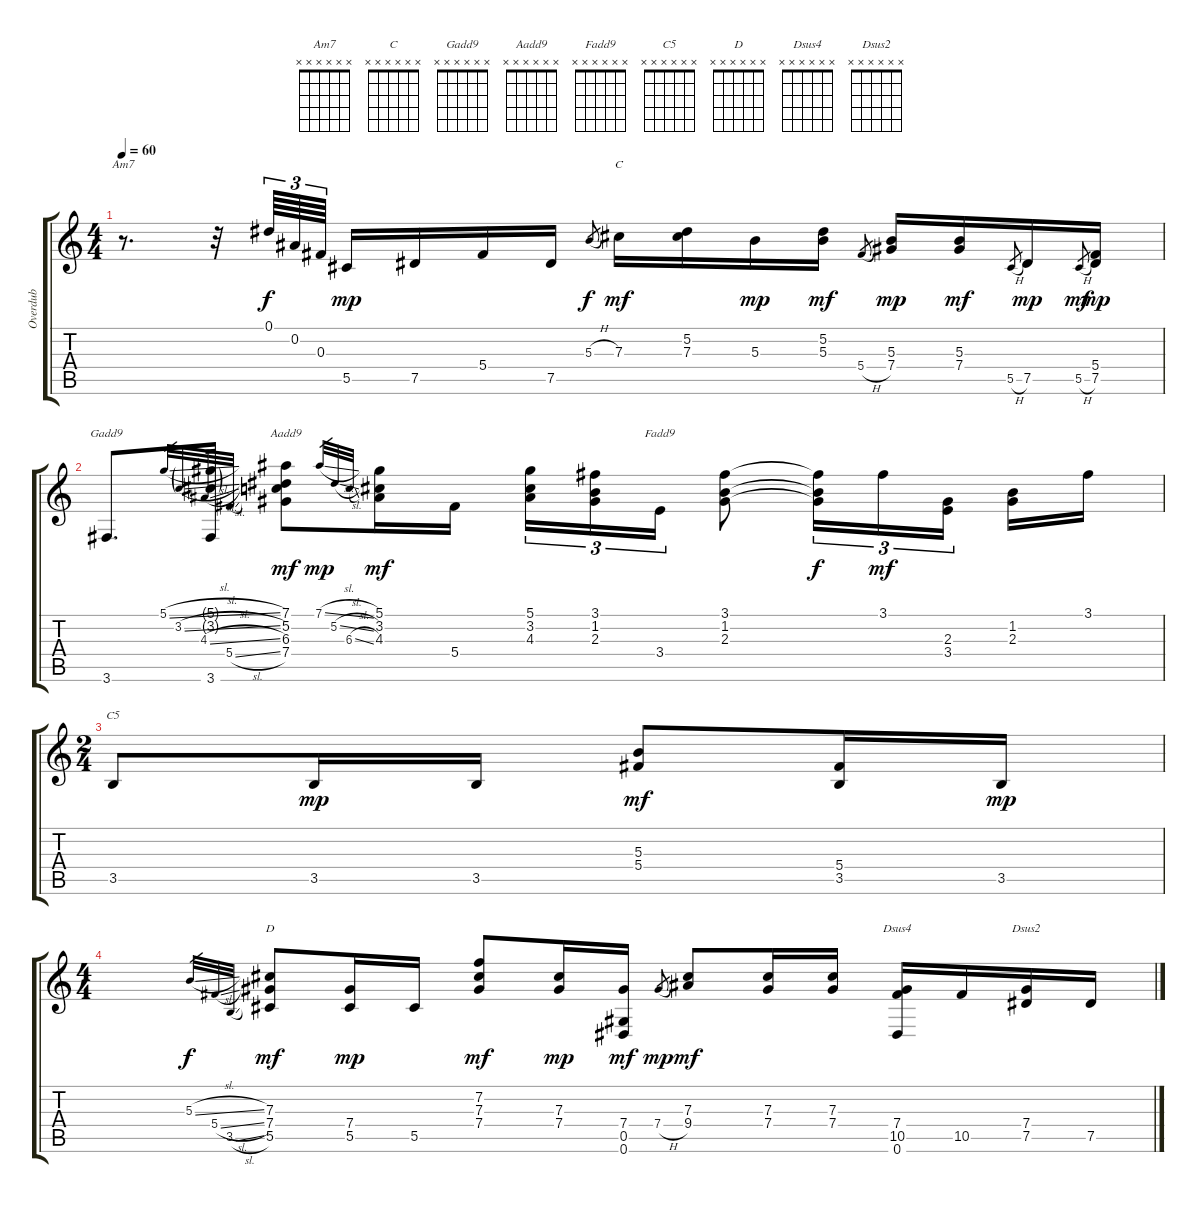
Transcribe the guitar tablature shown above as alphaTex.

\track ("Overdub" "Overdub") {instrument electricguitarjazz}
\staff {score tabs}
\tuning (Eb4 Bb3 Gb3 Db3 Ab2 Eb2) {hide}
\chord ("Am7" x x x x x x)
\chord ("C" x x x x x x)
\chord ("Gadd9" x x x x x x)
\chord ("Aadd9" x x x x x x)
\chord ("Fadd9" x x x x x x)
\chord ("C5" x x x x x x)
\chord ("D" x x x x x x)
\chord ("Dsus4" x x x x x x)
\chord ("Dsus2" x x x x x x)
\ts (4 4)
\tempo 60
\clef g2
\ks c
r.8{d ch "Am7" dy mp} r.32 0.1.64{tu (3 2) dy f} 0.2.64{tu (3 2)} 0.3.64{tu (3 2)} 5.5.16{dy mp} 7.5.16 5.4.16 7.5.16 5.3{h}.8{gr dy f} 7.3.16{ch "C" dy mf} (5.2 7.3).16 5.3.16{dy mp} (5.2 5.3).16{dy mf} 5.4{h}.8{gr} (5.3 7.4).16{dy mp} (5.3 7.4).16{dy mf} 5.5{h}.8{gr} 7.5.16{dy mp} 5.5{h}.8{gr dy mf} (5.4 7.5).16{dy mp} |
3.6.8{d ch "Gadd9"} (5.1{g} 3.2{g} 3.6).16 5.1{sl}.32{gr} 3.2{sl}.32{gr} 4.3{sl}.32{gr} 5.4{sl}.32{gr} (7.1 5.2 6.3 7.4).8{ch "Aadd9" dy mf} 7.1{sl}.32{gr dy mp} 5.2{sl}.32{gr} 6.3{sl}.32{gr} (5.1 3.2 4.3).16{dy mf} 5.4.16 (5.1 3.2 4.3).16{tu (3 2)} (3.1 1.2 2.3).16{tu (3 2)} 3.4.16{tu (3 2) ch "Fadd9"} (3.1 1.2 2.3).8 (3.1{t} 1.2{t} 2.3{t}).16{tu (3 2) dy f} 3.1.16{tu (3 2) dy mf} (2.3 3.4).16{tu (3 2)} (1.2 2.3).16 3.1.16 |
\ts (2 4)
3.5.8{ch "C5"} 3.5.16{dy mp} 3.5.16 (5.3 5.4).8{dy mf} (5.4 3.5).16 3.5.16{dy mp} |
\ts (4 4)
5.3{sl}.32{gr dy f} 5.4{sl}.32{gr} 3.5{sl}.32{gr} (7.3 7.4 5.5).8{ch "D" dy mf} (7.4 5.5).16{dy mp} 5.5.16 (7.2 7.3 7.4).8{dy mf} (7.3 7.4).16{dy mp} (7.4 0.5 0.6).16{dy mf} 7.4{h}.8{gr dy mp} (7.3 9.4).8{dy mf} (7.3 7.4).16 (7.3 7.4).16 (7.4 10.5 0.6).16{ch "Dsus4"} 10.5.16 (7.4 7.5).16{ch "Dsus2"} 7.5.16
